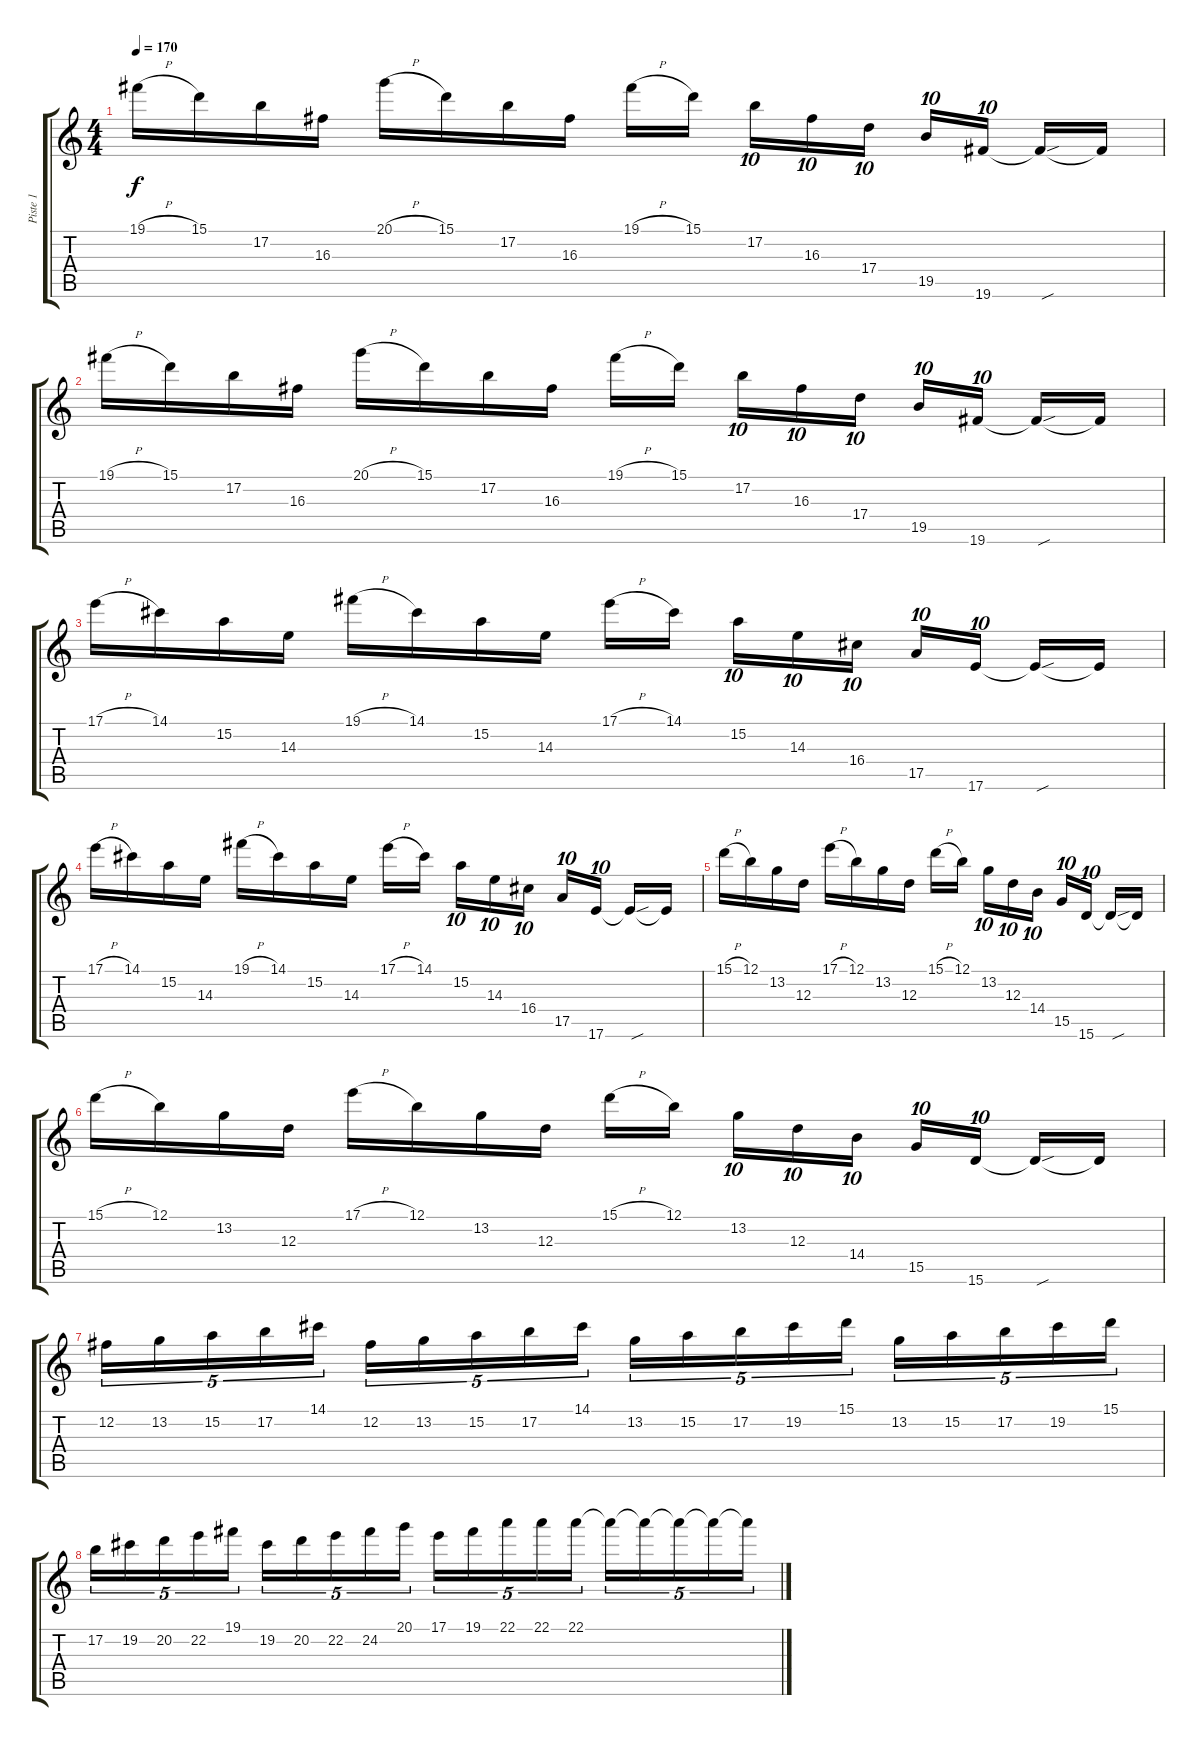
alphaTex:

\track ("Piste 1" "Piste 1") {instrument distortionguitar}
\staff {score tabs}
\tuning (B3 Gb3 D3 A2 E2 B1) {hide}
\ts (4 4)
\tempo 170
\clef g2
\ks c
19.1{h}.16{dy f} 15.1.16 17.2.16 16.3.16 20.1{h}.16 15.1.16 17.2.16 16.3.16 19.1{h}.16 15.1.16{beam splitsecondary} 17.2.16{tu (10 8)} 16.3.16{tu (10 8)} 17.4.16{tu (10 8)} 19.5.16{tu (10 8)} 19.6.16{tu (10 8) beam splitsecondary} 19.6{sou t}.16 19.6{t}.16 |
19.1{h}.16 15.1.16 17.2.16 16.3.16 20.1{h}.16 15.1.16 17.2.16 16.3.16 19.1{h}.16 15.1.16{beam splitsecondary} 17.2.16{tu (10 8)} 16.3.16{tu (10 8)} 17.4.16{tu (10 8)} 19.5.16{tu (10 8)} 19.6.16{tu (10 8) beam splitsecondary} 19.6{sou t}.16 19.6{t}.16 |
17.1{h}.16 14.1.16 15.2.16 14.3.16 19.1{h}.16 14.1.16 15.2.16 14.3.16 17.1{h}.16 14.1.16{beam splitsecondary} 15.2.16{tu (10 8)} 14.3.16{tu (10 8)} 16.4.16{tu (10 8)} 17.5.16{tu (10 8)} 17.6.16{tu (10 8) beam splitsecondary} 17.6{sou t}.16 17.6{t}.16 |
17.1{h}.16 14.1.16 15.2.16 14.3.16 19.1{h}.16 14.1.16 15.2.16 14.3.16 17.1{h}.16 14.1.16{beam splitsecondary} 15.2.16{tu (10 8)} 14.3.16{tu (10 8)} 16.4.16{tu (10 8)} 17.5.16{tu (10 8)} 17.6.16{tu (10 8) beam splitsecondary} 17.6{sou t}.16 17.6{t}.16 |
15.1{h}.16 12.1.16 13.2.16 12.3.16 17.1{h}.16 12.1.16 13.2.16 12.3.16 15.1{h}.16 12.1.16{beam splitsecondary} 13.2.16{tu (10 8)} 12.3.16{tu (10 8)} 14.4.16{tu (10 8)} 15.5.16{tu (10 8)} 15.6.16{tu (10 8) beam splitsecondary} 15.6{sou t}.16 15.6{t}.16 |
15.1{h}.16 12.1.16 13.2.16 12.3.16 17.1{h}.16 12.1.16 13.2.16 12.3.16 15.1{h}.16 12.1.16{beam splitsecondary} 13.2.16{tu (10 8)} 12.3.16{tu (10 8)} 14.4.16{tu (10 8)} 15.5.16{tu (10 8)} 15.6.16{tu (10 8) beam splitsecondary} 15.6{sou t}.16 15.6{t}.16 |
12.2.16{tu (5 4)} 13.2.16{tu (5 4)} 15.2.16{tu (5 4)} 17.2.16{tu (5 4)} 14.1.16{tu (5 4)} 12.2.16{tu (5 4)} 13.2.16{tu (5 4)} 15.2.16{tu (5 4)} 17.2.16{tu (5 4)} 14.1.16{tu (5 4)} 13.2.16{tu (5 4)} 15.2.16{tu (5 4)} 17.2.16{tu (5 4)} 19.2.16{tu (5 4)} 15.1.16{tu (5 4)} 13.2.16{tu (5 4)} 15.2.16{tu (5 4)} 17.2.16{tu (5 4)} 19.2.16{tu (5 4)} 15.1.16{tu (5 4)} |
17.2.16{tu (5 4)} 19.2.16{tu (5 4)} 20.2.16{tu (5 4)} 22.2.16{tu (5 4)} 19.1.16{tu (5 4)} 19.2.16{tu (5 4)} 20.2.16{tu (5 4)} 22.2.16{tu (5 4)} 24.2.16{tu (5 4)} 20.1.16{tu (5 4)} 17.1.16{tu (5 4)} 19.1.16{tu (5 4)} 22.1.16{tu (5 4)} 22.1.16{tu (5 4)} 22.1.16{tu (5 4)} 22.1{t}.16{tu (5 4)} 22.1{t}.16{tu (5 4)} 22.1{t}.16{tu (5 4)} 22.1{t}.16{tu (5 4)} 22.1{t}.16{tu (5 4)}
